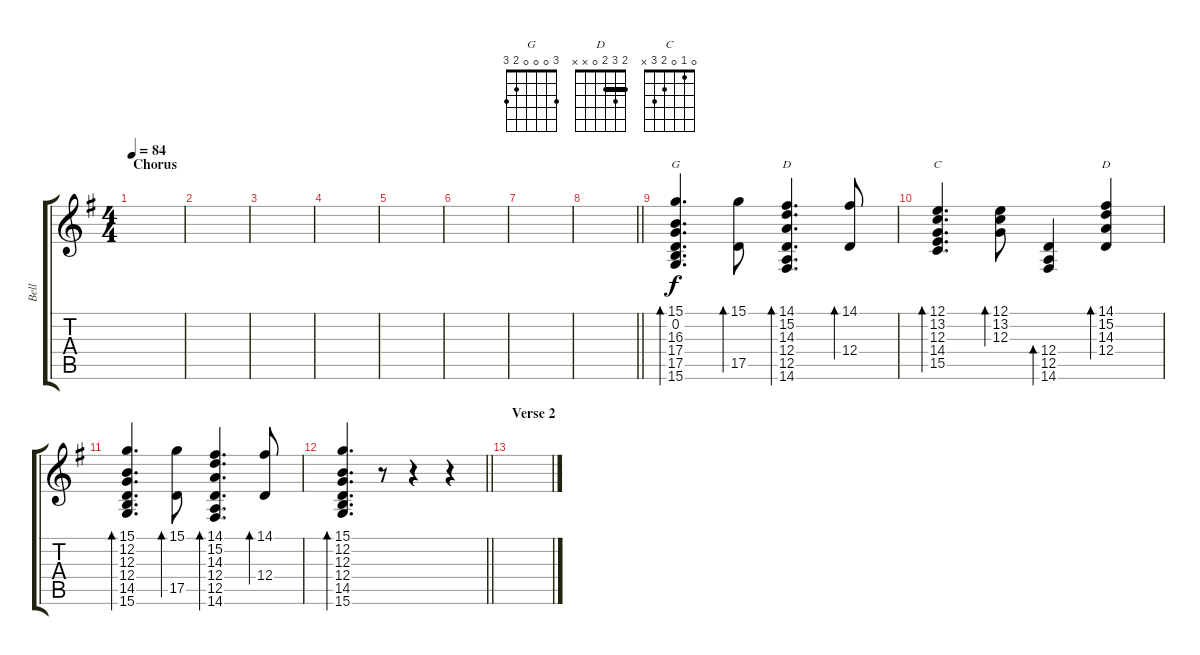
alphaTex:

\track ("Bell" "Bell") {instrument musicbox}
\staff {score tabs}
\tuning (E4 B3 G3 D3 A2 E2) {hide}
\chord ("G" 3 0 0 0 2 3)
\chord ("D" 2 3 2 0 0 2) {barre 2}
\chord ("C" 0 1 0 2 3 x)
\chord ("D" 2 3 2 0 x x) {barre 2}
\ts (4 4)
\section ("" "Chorus")
\tempo 84
\clef g2
\ks g
|
|
|
|
|
|
|
\barLineRight lightlight
|
(15.1 0.2 16.3 17.4 17.5 15.6).4{d bd 120 ch "G"} (15.1 17.5).8{bd 120} (14.1 15.2 14.3 12.4 12.5 14.6).4{d bd 120 ch "D"} (14.1 12.4).8{bd 120} |
(12.1 13.2 12.3 14.4 15.5).4{d bd 120 ch "C"} (12.1 13.2 12.3).8{bd 120} (12.4 12.5 14.6).4{bd 120} (14.1 15.2 14.3 12.4).4{bd 120 ch "D"} |
(15.1 12.2 12.3 12.4 14.5 15.6).4{d bd 120} (15.1 17.5).8{bd 120} (14.1 15.2 14.3 12.4 12.5 14.6).4{d bd 120} (14.1 12.4).8{bd 120} |
\barLineRight lightlight
(15.1 12.2 12.3 12.4 14.5 15.6).4{d bd 120} r.8 r.4 r.4 |
\section ("" "Verse 2")
